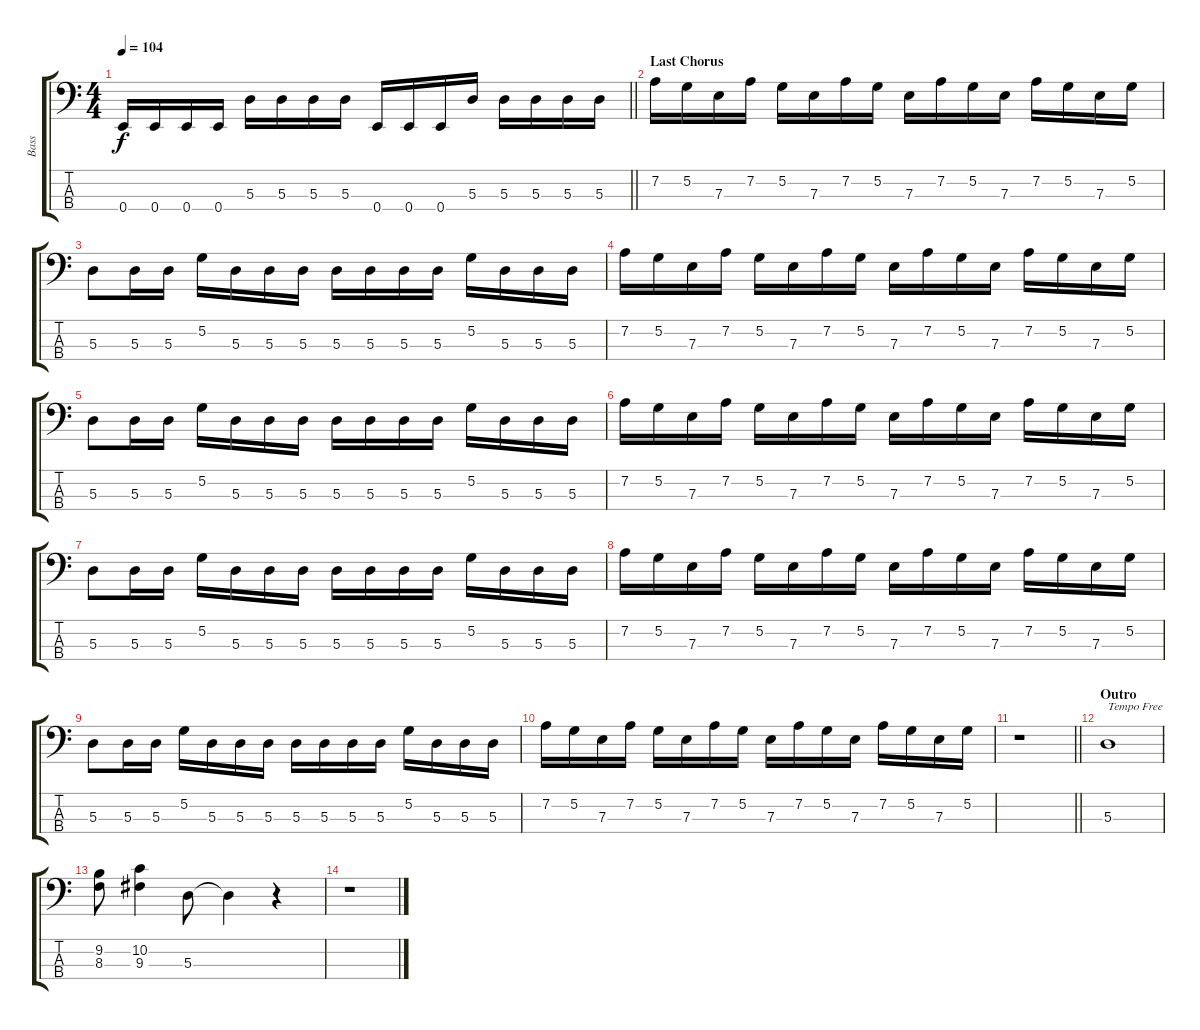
\track ("Bass" "Bass") {instrument electricbassfinger}
\staff {score tabs}
\tuning (G2 D2 A1 E1) {hide}
\ts (4 4)
\tempo 104
\clef f4
\barLineRight lightlight
\ks c
0.4.16{dy f} 0.4.16 0.4.16 0.4.16 5.3.16 5.3.16 5.3.16 5.3.16 0.4.16 0.4.16 0.4.16 5.3.16 5.3.16 5.3.16 5.3.16 5.3.16 |
\section ("" "Last Chorus")
7.2.16 5.2.16 7.3.16 7.2.16 5.2.16 7.3.16 7.2.16 5.2.16 7.3.16 7.2.16 5.2.16 7.3.16 7.2.16 5.2.16 7.3.16 5.2.16 |
5.3.8 5.3.16 5.3.16 5.2.16 5.3.16 5.3.16 5.3.16 5.3.16 5.3.16 5.3.16 5.3.16 5.2.16 5.3.16 5.3.16 5.3.16 |
7.2.16 5.2.16 7.3.16 7.2.16 5.2.16 7.3.16 7.2.16 5.2.16 7.3.16 7.2.16 5.2.16 7.3.16 7.2.16 5.2.16 7.3.16 5.2.16 |
5.3.8 5.3.16 5.3.16 5.2.16 5.3.16 5.3.16 5.3.16 5.3.16 5.3.16 5.3.16 5.3.16 5.2.16 5.3.16 5.3.16 5.3.16 |
7.2.16 5.2.16 7.3.16 7.2.16 5.2.16 7.3.16 7.2.16 5.2.16 7.3.16 7.2.16 5.2.16 7.3.16 7.2.16 5.2.16 7.3.16 5.2.16 |
5.3.8 5.3.16 5.3.16 5.2.16 5.3.16 5.3.16 5.3.16 5.3.16 5.3.16 5.3.16 5.3.16 5.2.16 5.3.16 5.3.16 5.3.16 |
7.2.16 5.2.16 7.3.16 7.2.16 5.2.16 7.3.16 7.2.16 5.2.16 7.3.16 7.2.16 5.2.16 7.3.16 7.2.16 5.2.16 7.3.16 5.2.16 |
5.3.8 5.3.16 5.3.16 5.2.16 5.3.16 5.3.16 5.3.16 5.3.16 5.3.16 5.3.16 5.3.16 5.2.16 5.3.16 5.3.16 5.3.16 |
7.2.16 5.2.16 7.3.16 7.2.16 5.2.16 7.3.16 7.2.16 5.2.16 7.3.16 7.2.16 5.2.16 7.3.16 7.2.16 5.2.16 7.3.16 5.2.16 |
\barLineRight lightlight
r.1 |
\section ("" "Outro")
5.3.1{txt "Tempo Free"} |
(9.2 8.3).8 (10.2 9.3).4 5.3.8 5.3{t}.4 r.4 |
r.1
